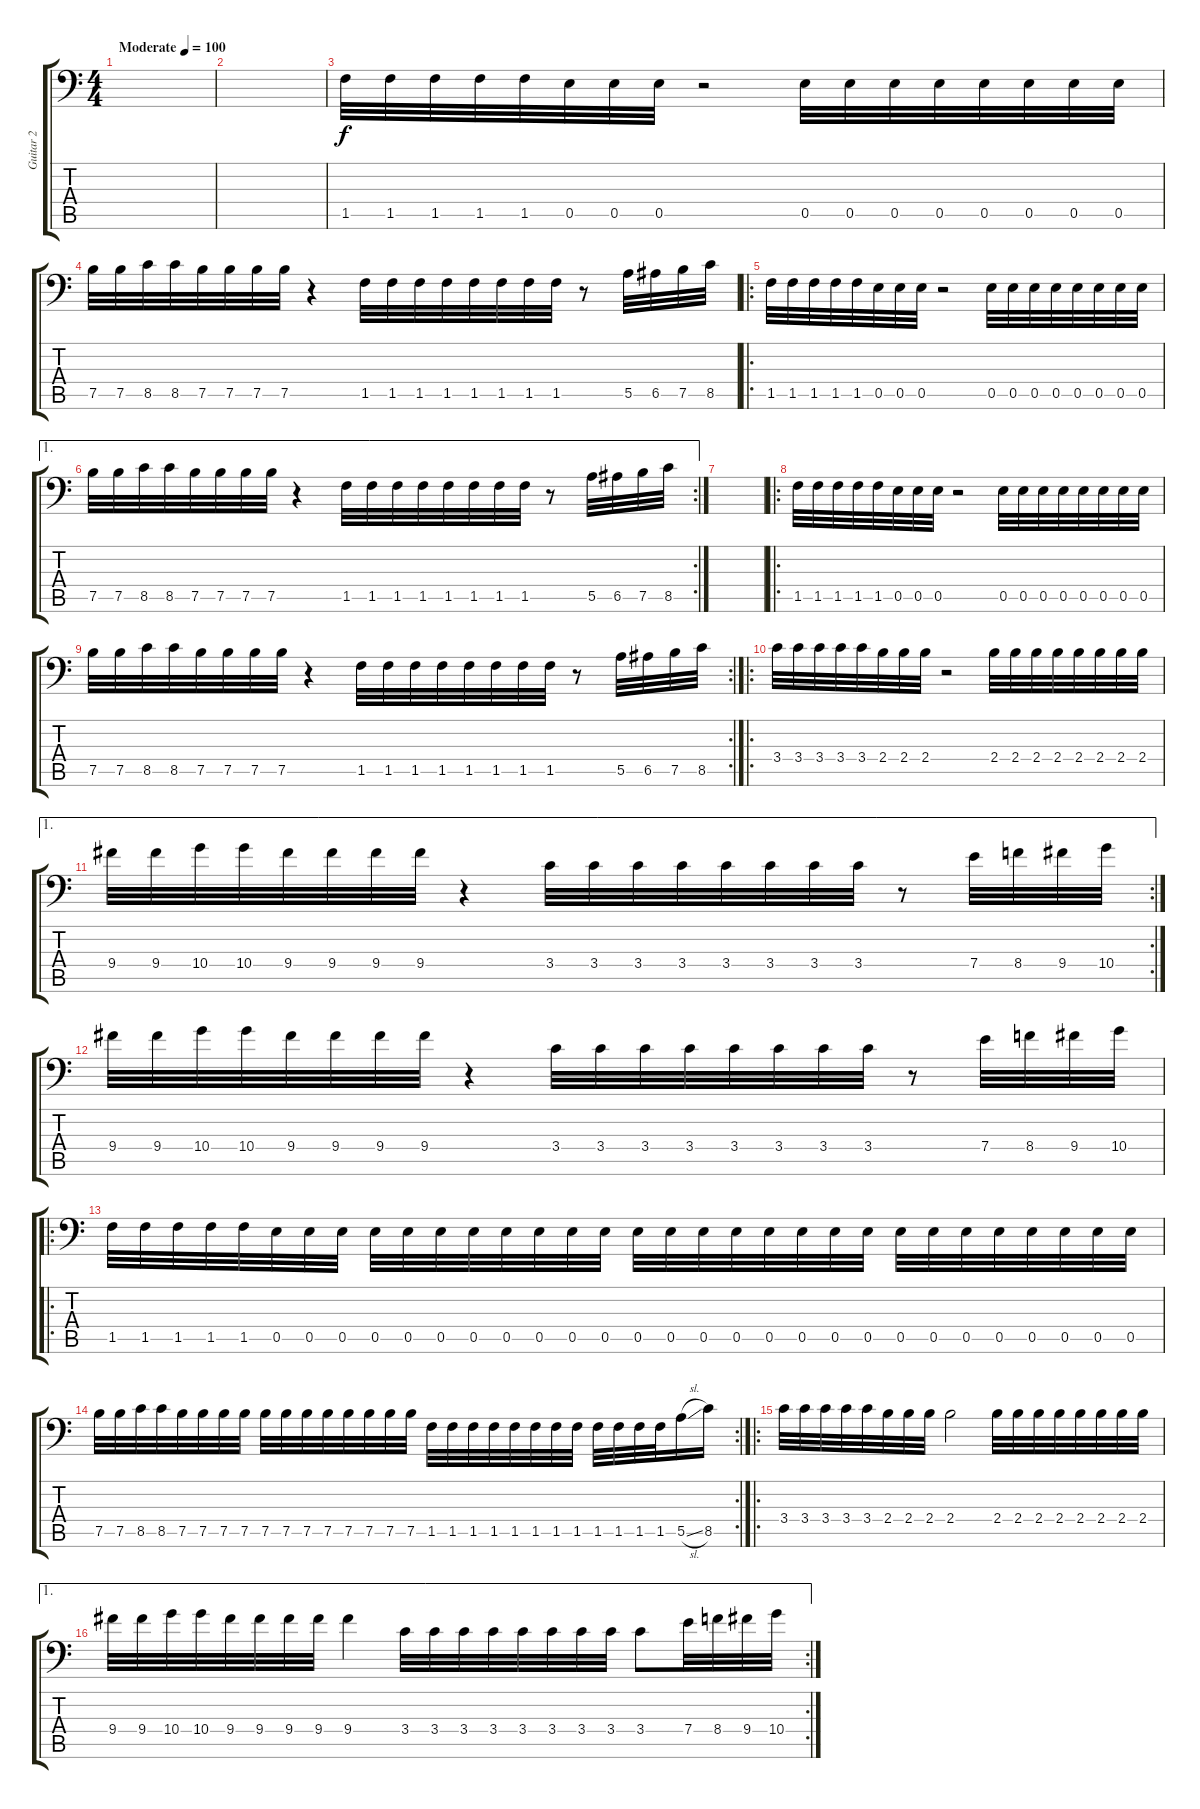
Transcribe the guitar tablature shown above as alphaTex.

\track ("Guitar 2" "Guitar 2") {instrument distortionguitar}
\staff {score tabs}
\tuning (B3 Gb3 D3 A2 E2 A1) {hide}
\ts (4 4)
\tempo (100 "Moderate")
\clef f4
\ks c
|
|
1.5.32 1.5.32 1.5.32 1.5.32 1.5.32 0.5.32 0.5.32 0.5.32 r.2 0.5.32 0.5.32 0.5.32 0.5.32 0.5.32 0.5.32 0.5.32 0.5.32 |
7.5.32 7.5.32 8.5.32 8.5.32 7.5.32 7.5.32 7.5.32 7.5.32 r.4 1.5.32 1.5.32 1.5.32 1.5.32 1.5.32 1.5.32 1.5.32 1.5.32 r.8 5.5.32 6.5.32 7.5.32 8.5.32 |
\ro
1.5.32 1.5.32 1.5.32 1.5.32 1.5.32 0.5.32 0.5.32 0.5.32 r.2 0.5.32 0.5.32 0.5.32 0.5.32 0.5.32 0.5.32 0.5.32 0.5.32 |
\ae 1
\rc 2
7.5.32 7.5.32 8.5.32 8.5.32 7.5.32 7.5.32 7.5.32 7.5.32 r.4 1.5.32 1.5.32 1.5.32 1.5.32 1.5.32 1.5.32 1.5.32 1.5.32 r.8 5.5.32 6.5.32 7.5.32 8.5.32 |
|
\ro
1.5.32 1.5.32 1.5.32 1.5.32 1.5.32 0.5.32 0.5.32 0.5.32 r.2 0.5.32 0.5.32 0.5.32 0.5.32 0.5.32 0.5.32 0.5.32 0.5.32 |
\rc 2
7.5.32 7.5.32 8.5.32 8.5.32 7.5.32 7.5.32 7.5.32 7.5.32 r.4 1.5.32 1.5.32 1.5.32 1.5.32 1.5.32 1.5.32 1.5.32 1.5.32 r.8 5.5.32 6.5.32 7.5.32 8.5.32 |
\ro
3.4.32 3.4.32 3.4.32 3.4.32 3.4.32 2.4.32 2.4.32 2.4.32 r.2 2.4.32 2.4.32 2.4.32 2.4.32 2.4.32 2.4.32 2.4.32 2.4.32 |
\ae 1
\rc 2
9.4.32 9.4.32 10.4.32 10.4.32 9.4.32 9.4.32 9.4.32 9.4.32 r.4 3.4.32 3.4.32 3.4.32 3.4.32 3.4.32 3.4.32 3.4.32 3.4.32 r.8 7.4.32 8.4.32 9.4.32 10.4.32 |
9.4.32 9.4.32 10.4.32 10.4.32 9.4.32 9.4.32 9.4.32 9.4.32 r.4 3.4.32 3.4.32 3.4.32 3.4.32 3.4.32 3.4.32 3.4.32 3.4.32 r.8 7.4.32 8.4.32 9.4.32 10.4.32 |
\ro
1.5.32 1.5.32 1.5.32 1.5.32 1.5.32 0.5.32 0.5.32 0.5.32 0.5.32 0.5.32 0.5.32 0.5.32 0.5.32 0.5.32 0.5.32 0.5.32 0.5.32 0.5.32 0.5.32 0.5.32 0.5.32 0.5.32 0.5.32 0.5.32 0.5.32 0.5.32 0.5.32 0.5.32 0.5.32 0.5.32 0.5.32 0.5.32 |
\rc 2
7.5.32 7.5.32 8.5.32 8.5.32 7.5.32 7.5.32 7.5.32 7.5.32 7.5.32 7.5.32 7.5.32 7.5.32 7.5.32 7.5.32 7.5.32 7.5.32 1.5.32 1.5.32 1.5.32 1.5.32 1.5.32 1.5.32 1.5.32 1.5.32 1.5.32 1.5.32 1.5.32 1.5.32 5.5{sl}.16 8.5.16 |
\ro
3.4.32 3.4.32 3.4.32 3.4.32 3.4.32 2.4.32 2.4.32 2.4.32 2.4.2 2.4.32 2.4.32 2.4.32 2.4.32 2.4.32 2.4.32 2.4.32 2.4.32 |
\ae 1
\rc 2
9.4.32 9.4.32 10.4.32 10.4.32 9.4.32 9.4.32 9.4.32 9.4.32 9.4.4 3.4.32 3.4.32 3.4.32 3.4.32 3.4.32 3.4.32 3.4.32 3.4.32 3.4.8 7.4.32 8.4.32 9.4.32 10.4.32
